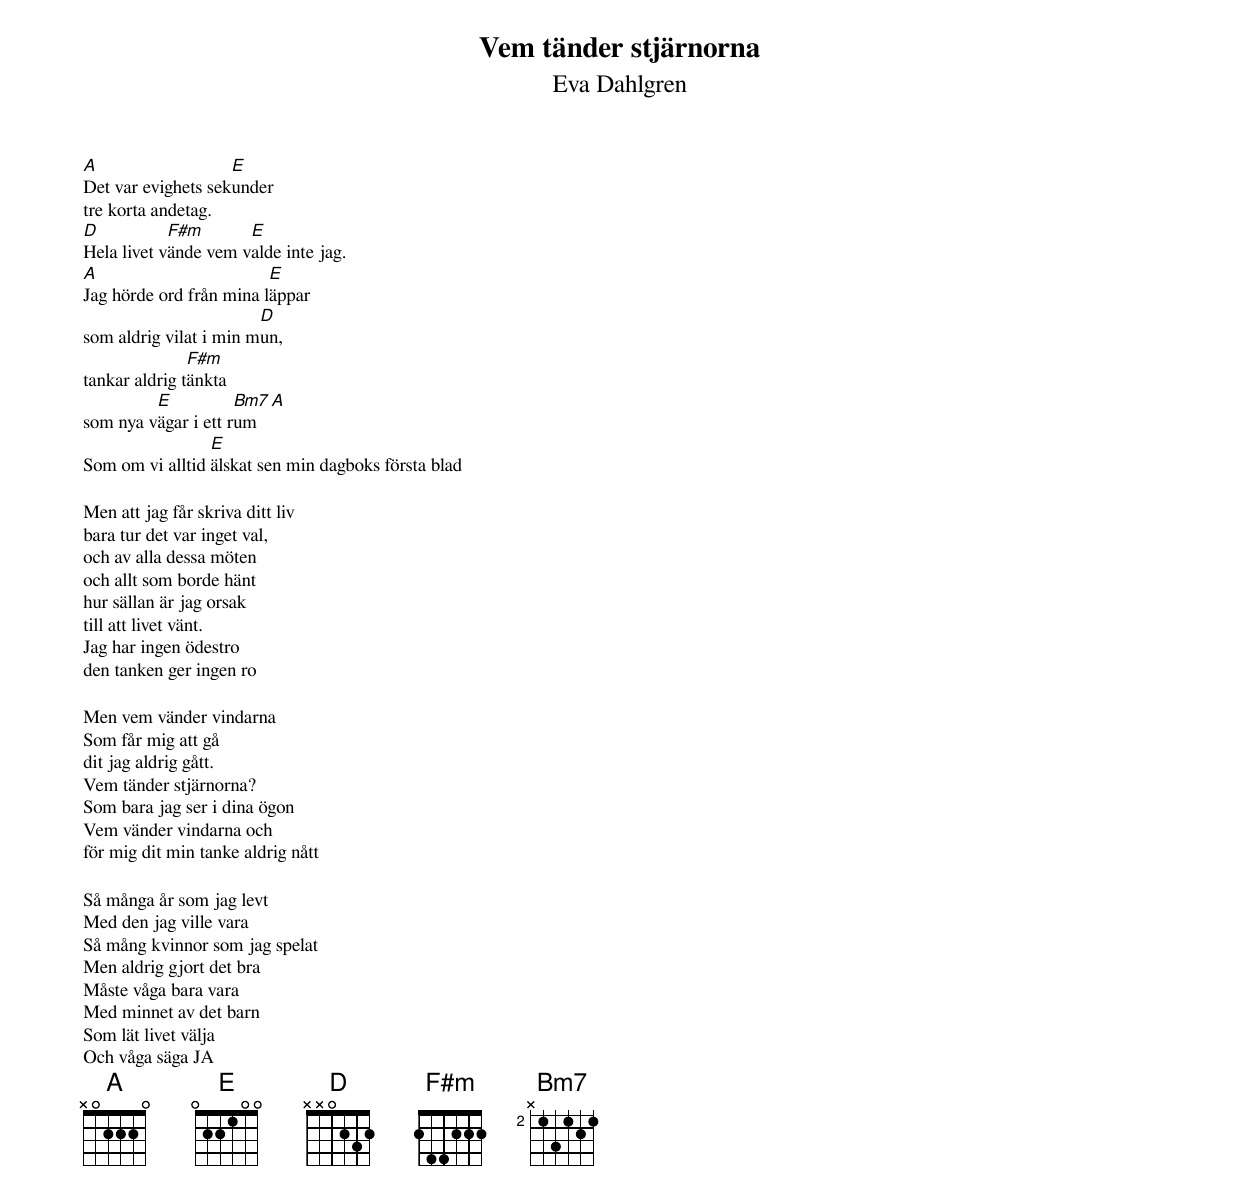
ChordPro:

{t:Vem tänder stjärnorna}
{st:Eva Dahlgren}
{textsize:9}
{chordsize:8}

[A]Det var evighets sek[E]under
tre korta andetag.
[D]Hela livet v[F#m]ände vem v[E]alde inte jag.
[A]Jag hörde ord från mina l[E]äppar
som aldrig vilat i min m[D]un,
tankar aldrig t[F#m]änkta
som nya v[E]ägar i ett r[Bm7]um [A]
Som om vi alltid [E]älskat sen min dagboks första blad

Men att jag får skriva ditt liv
bara tur det var inget val,
och av alla dessa möten
och allt som borde hänt
hur sällan är jag orsak
till att livet vänt.
Jag har ingen ödestro
den tanken ger ingen ro

Men vem vänder vindarna
Som får mig att gå
dit jag aldrig gått.
Vem tänder stjärnorna?
Som bara jag ser i dina ögon
Vem vänder vindarna och
för mig dit min tanke aldrig nått

Så många år som jag levt
Med den jag ville vara
Så mång kvinnor som jag spelat
Men aldrig gjort det bra
Måste våga bara vara
Med minnet av det barn
Som lät livet välja
Och våga säga JA
